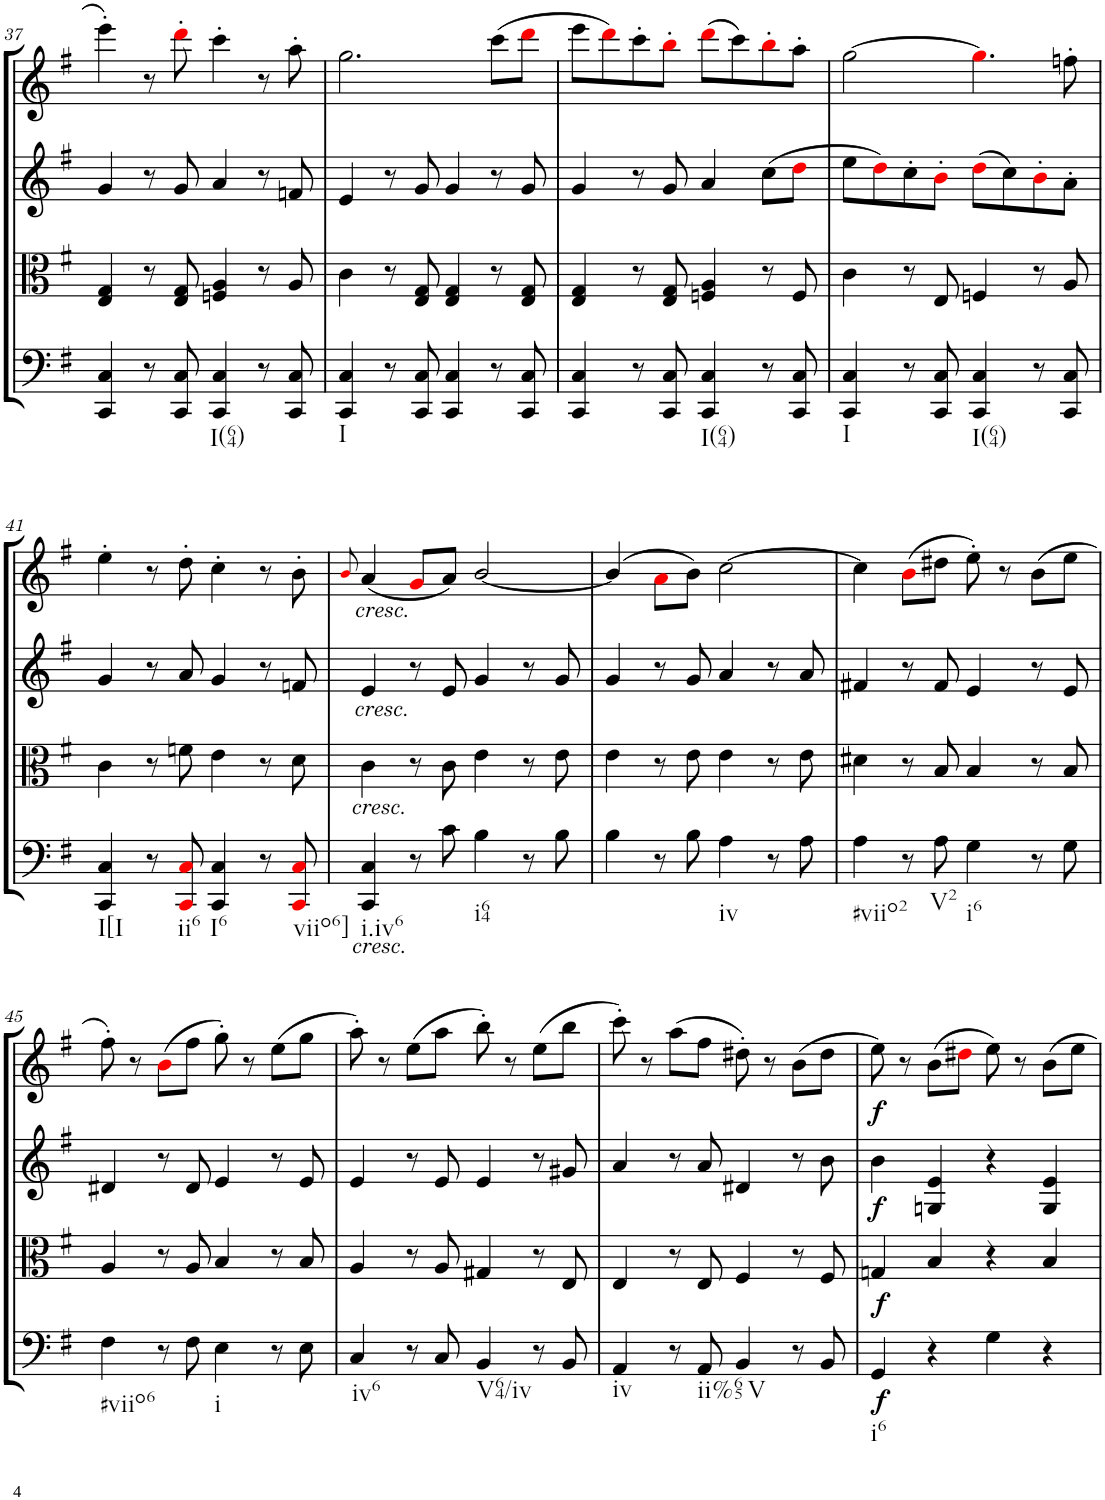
**kern	**dynam	**kern	**dynam	**kern	**dynam	**kern	**dynam
*part4	*part4	*part3	*part3	*part2	*part2	*part1	*part1
*staff4	*staff4	*staff3	*staff3	*staff2	*staff2	*staff1	*staff1
*I"Violoncello.	*	*I"Viola	*	*I"Violin II.	*	*I"Violin I.	*
*I'Vc	*	*I'Vla	*	*I'Vln	*	*I'Vln	*
!!LO:PB:g=z
*clefF4	*	*clefC3	*	*clefG2	*	*clefG2	*
*k[f#]	*	*k[f#]	*	*k[f#]	*	*k[f#]	*
*M2/2	*	*M2/2	*	*M2/2	*	*M2/2	*
*met(c|)	*	*met(c|)	*	*met(c|)	*	*met(c|)	*
=37	=37	=37	=37	=37	=37	=37	=37
4CC/ 4C/	.	4E/ 4G/	.	4g/	.	4eee'\	.
8r	.	8r	.	8r	.	8r	.
8CC/ 8C/	.	8E/ 8G/	.	8g/	.	8ddd'i\	.
!LO:TX:b:t=I(64)	!	!	!	!	!	!	!
4CC/ 4C/	.	4Fn/ 4A/	.	4a/	.	4ccc'\	.
8r	.	8r	.	8r	.	8r	.
8CC/ 8C/	.	8A/	.	8fn/	.	8aa'\	.
=38	=38	=38	=38	=38	=38	=38	=38
!LO:TX:b:t=I	!	!	!	!	!	!	!
4CC/ 4C/	.	4c\	.	4e/	.	2.gg\	.
8r	.	8r	.	8r	.	.	.
8CC/ 8C/	.	8E/ 8G/	.	8g/	.	.	.
4CC/ 4C/	.	4E/ 4G/	.	4g/	.	.	.
8r	.	8r	.	8r	.	(8ccc\L	.
8CC/ 8C/	.	8E/ 8G/	.	8g/	.	8dddi\J	.
=39	=39	=39	=39	=39	=39	=39	=39
4CC/ 4C/	.	4E/ 4G/	.	4g/	.	8eee\L	.
.	.	.	.	.	.	8dddi\)	.
8r	.	8r	.	8r	.	8ccc'\	.
8CC/ 8C/	.	8E/ 8G/	.	8g/	.	8bb'i\J	.
!LO:TX:b:t=I(64)	!	!	!	!	!	!	!
4CC/ 4C/	.	4Fn/ 4A/	.	4a/	.	(8dddi\L	.
.	.	.	.	.	.	8ccc\)	.
8r	.	8r	.	(8cc\L	.	8bb'i\	.
8CC/ 8C/	.	8F/	.	8ddi\J	.	8aa'\J	.
=40	=40	=40	=40	=40	=40	=40	=40
!LO:TX:b:t=I	!	!	!	!	!	!	!
4CC/ 4C/	.	4c\	.	8ee\L	.	[2gg\	.
.	.	.	.	8ddi\)	.	.	.
8r	.	8r	.	8cc'\	.	.	.
8CC/ 8C/	.	8E/	.	8b'i\J	.	.	.
!LO:TX:b:t=I(64)	!	!	!	!	!	!	!
4CC/ 4C/	.	4Fn/	.	(8ddi\L	.	4.ggi\]	.
.	.	.	.	8cc\)	.	.	.
8r	.	8r	.	8b'i\	.	.	.
8CC/ 8C/	.	8A/	.	8a'\J	.	8ffn'\	.
!!LO:LB:g=z
=41	=41	=41	=41	=41	=41	=41	=41
!LO:TX:b:t=I[I	!	!	!	!	!	!	!
4CC/ 4C/	.	4c\	.	4g/	.	4ee'\	.
8r	.	8r	.	8r	.	8r	.
!LO:TX:b:t=ii6	!	!	!	!	!	!	!
8CCi/ 8Ci/	.	8fn\	.	8a/	.	8dd'\	.
!LO:TX:b:t=I6	!	!	!	!	!	!	!
4CC/ 4C/	.	4e\	.	4g/	.	4cc'\	.
8r	.	8r	.	8r	.	8r	.
!LO:TX:b:t=viio6]	!	!	!	!	!	!	!
8CCi/ 8Ci/	.	8d\	.	8fn/	.	8b'\	.
=42	=42	=42	=42	=42	=42	=42	=42
.	.	.	.	.	.	8qbi/	.
!	!	!	!	!	!	!LO:TX:b:i:t=cresc.	!
!	!	!	!	!LO:TX:b:i:t=cresc.	!	!	!
!	!	!LO:TX:b:i:t=cresc.	!	!	!	!	!
!LO:TX:b:i:t=cresc.	!	!	!	!	!	!	!
!LO:TX:b:t=i.iv6	!	!	!	!	!	!	!
4CC/ 4C/	.	4c\	.	4e/	.	(4a/	.
8r	.	8r	.	8r	.	8gi/L	.
8c\	.	8c\	.	8e/	.	8a/J)	.
!LO:TX:b:t=i64	!	!	!	!	!	!	!
4B\	.	4e\	.	4g/	.	[2b/	.
8r	.	8r	.	8r	.	.	.
8B\	.	8e\	.	8g/	.	.	.
=43	=43	=43	=43	=43	=43	=43	=43
4B\	.	4e\	.	4g/	.	(4b/]	.
8r	.	8r	.	8r	.	8ai\L	.
8B\	.	8e\	.	8g/	.	8b\J)	.
!LO:TX:b:t=iv	!	!	!	!	!	!	!
4A\	.	4e\	.	4a/	.	[2cc\	.
8r	.	8r	.	8r	.	.	.
8A\	.	8e\	.	8a/	.	.	.
=44	=44	=44	=44	=44	=44	=44	=44
!LO:TX:b:t=#viio2	!	!	!	!	!	!	!
4A\	.	4d#X\	.	4f#X/	.	4cc\]	.
8r	.	8r	.	8r	.	(8bi\L	.
!LO:TX:b:t=V2	!	!	!	!	!	!	!
8A\	.	8B/	.	8f#/	.	8dd#X\J	.
!LO:TX:b:t=i6	!	!	!	!	!	!	!
4G\	.	4B/	.	4e/	.	8ee'\)	.
.	.	.	.	.	.	8r	.
8r	.	8r	.	8r	.	(8b\L	.
8G\	.	8B/	.	8e/	.	8ee\J	.
!!LO:LB:g=z
=45	=45	=45	=45	=45	=45	=45	=45
!LO:TX:b:t=#viio6	!	!	!	!	!	!	!
4F#\	.	4A/	.	4d#X/	.	8ff#'\)	.
.	.	.	.	.	.	8r	.
8r	.	8r	.	8r	.	(8bi\L	.
8F#\	.	8A/	.	8d#/	.	8ff#\J	.
!LO:TX:b:t=i	!	!	!	!	!	!	!
4E\	.	4B/	.	4e/	.	8gg'\)	.
.	.	.	.	.	.	8r	.
8r	.	8r	.	8r	.	(8ee\L	.
8E\	.	8B/	.	8e/	.	8gg\J	.
=46	=46	=46	=46	=46	=46	=46	=46
!LO:TX:b:t=iv6	!	!	!	!	!	!	!
4C/	.	4A/	.	4e/	.	8aa'\)	.
.	.	.	.	.	.	8r	.
8r	.	8r	.	8r	.	(8ee\L	.
8C/	.	8A/	.	8e/	.	8aa\J	.
!LO:TX:b:t=V64/iv	!	!	!	!	!	!	!
4BB/	.	4G#X/	.	4e/	.	8bb'\)	.
.	.	.	.	.	.	8r	.
8r	.	8r	.	8r	.	(8ee\L	.
8BB/	.	8E/	.	8g#X/	.	8bb\J	.
=47	=47	=47	=47	=47	=47	=47	=47
!LO:TX:b:t=iv	!	!	!	!	!	!	!
4AA/	.	4E/	.	4a/	.	8ccc'\)	.
.	.	.	.	.	.	8r	.
8r	.	8r	.	8r	.	(8aa\L	.
!LO:TX:b:t=ii%65	!	!	!	!	!	!	!
8AA/	.	8E/	.	8a/	.	8ff#\J	.
!LO:TX:b:t=V	!	!	!	!	!	!	!
4BB/	.	4F#/	.	4d#X/	.	8dd#X'\)	.
.	.	.	.	.	.	8r	.
8r	.	8r	.	8r	.	(8b\L	.
8BB/	.	8F#/	.	8b\	.	8dd#\J	.
=48	=48	=48	=48	=48	=48	=48	=48
!LO:TX:b:t=i6	!	!	!	!	!	!	!
!	!LO:DY:b	!	!LO:DY:b	!	!LO:DY:b	!	!LO:DY:b
4GG/	f	4Gn/	f	4b\	f	8ee\)	f
.	.	.	.	.	.	8r	.
4r	.	4B/	.	4Gn/ 4e/	.	(8b\L	.
.	.	.	.	.	.	8dd#Xi\J	.
4G\	.	4r	.	4r	.	8ee\)	.
.	.	.	.	.	.	8r	.
4r	.	4B/	.	4G/ 4e/	.	8b\L	.
.	.	.	.	.	.	8ee\J	.
=	=	=	=	=	=	=	=
*-	*-	*-	*-	*-	*-	*-	*-
